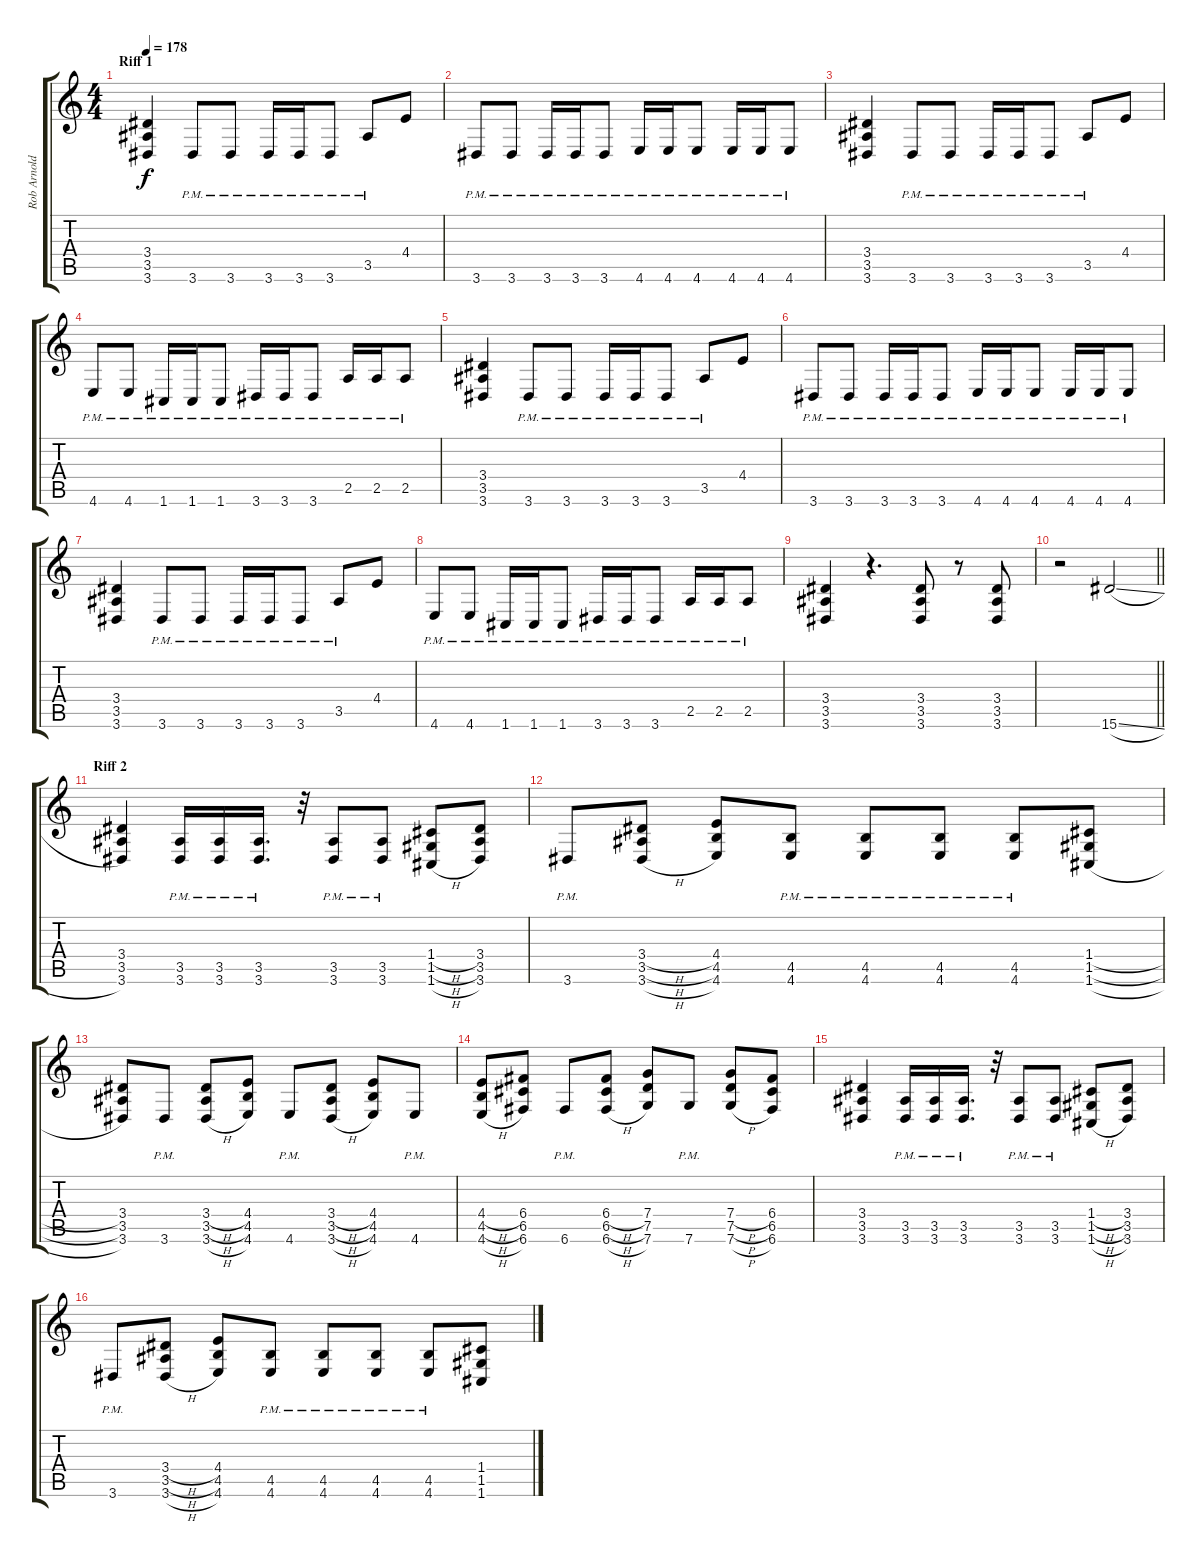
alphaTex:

\track ("Rob Arnold" "Rob Arnold") {instrument distortionguitar}
\staff {score tabs}
\tuning (D4 A3 F3 C3 G2 C2) {hide}
\ts (4 4)
\section ("" "Riff 1")
\tempo 178
\clef g2
\ks c
(3.4 3.5 3.6).4{dy f} 3.6{pm}.8 3.6{pm}.8 3.6{pm}.16 3.6{pm}.16 3.6{pm}.8 3.5{pm}.8 4.4.8 |
3.6{pm}.8 3.6{pm}.8 3.6{pm}.16 3.6{pm}.16 3.6{pm}.8 4.6{pm}.16 4.6{pm}.16 4.6{pm}.8 4.6{pm}.16 4.6{pm}.16 4.6{pm}.8 |
(3.4 3.5 3.6).4 3.6{pm}.8 3.6{pm}.8 3.6{pm}.16 3.6{pm}.16 3.6{pm}.8 3.5{pm}.8 4.4.8 |
4.6{pm}.8 4.6{pm}.8 1.6{pm}.16 1.6{pm}.16 1.6{pm}.8 3.6{pm}.16 3.6{pm}.16 3.6{pm}.8 2.5{pm}.16 2.5{pm}.16 2.5{pm}.8 |
(3.4 3.5 3.6).4 3.6{pm}.8 3.6{pm}.8 3.6{pm}.16 3.6{pm}.16 3.6{pm}.8 3.5{pm}.8 4.4.8 |
3.6{pm}.8 3.6{pm}.8 3.6{pm}.16 3.6{pm}.16 3.6{pm}.8 4.6{pm}.16 4.6{pm}.16 4.6{pm}.8 4.6{pm}.16 4.6{pm}.16 4.6{pm}.8 |
(3.4 3.5 3.6).4 3.6{pm}.8 3.6{pm}.8 3.6{pm}.16 3.6{pm}.16 3.6{pm}.8 3.5{pm}.8 4.4.8 |
4.6{pm}.8 4.6{pm}.8 1.6{pm}.16 1.6{pm}.16 1.6{pm}.8 3.6{pm}.16 3.6{pm}.16 3.6{pm}.8 2.5{pm}.16 2.5{pm}.16 2.5{pm}.8 |
(3.4 3.5 3.6).4 r.4{d} (3.4 3.5 3.6).8 r.8 (3.4 3.5 3.6).8 |
\barLineRight lightlight
r.2 15.6{sl}.2 |
\section ("" "Riff 2")
(3.4 3.5 3.6).4 (3.5{pm} 3.6{pm}).16 (3.5{pm} 3.6{pm}).16 (3.5{pm} 3.6{pm}).16{d} r.32 (3.5{pm} 3.6{pm}).8 (3.5{pm} 3.6{pm}).8 (1.4{h} 1.5{h} 1.6{h}).8 (3.4 3.5 3.6).8 |
3.6{pm}.8 (3.4{h} 3.5{h} 3.6{h}).8 (4.4 4.5 4.6).8 (4.5{pm} 4.6{pm}).8 (4.5{pm} 4.6{pm}).8 (4.5{pm} 4.6{pm}).8 (4.5{pm} 4.6{pm}).8 (1.4{h} 1.5{h} 1.6{h}).8 |
(3.4 3.5 3.6).8 3.6{pm}.8 (3.4{h} 3.5{h} 3.6{h}).8 (4.4 4.5 4.6).8 4.6{pm}.8 (3.4{h} 3.5{h} 3.6{h}).8 (4.4 4.5 4.6).8 4.6{pm}.8 |
(4.4{h} 4.5{h} 4.6{h}).8 (6.4 6.5 6.6).8 6.6{pm}.8 (6.4{h} 6.5{h} 6.6{h}).8 (7.4 7.5 7.6).8 7.6{pm}.8 (7.4{h} 7.5{h} 7.6{h}).8 (6.4 6.5 6.6).8 |
(3.4 3.5 3.6).4 (3.5{pm} 3.6{pm}).16 (3.5{pm} 3.6{pm}).16 (3.5{pm} 3.6{pm}).16{d} r.32 (3.5{pm} 3.6{pm}).8 (3.5{pm} 3.6{pm}).8 (1.4{h} 1.5{h} 1.6{h}).8 (3.4 3.5 3.6).8 |
3.6{pm}.8 (3.4{h} 3.5{h} 3.6{h}).8 (4.4 4.5 4.6).8 (4.5{pm} 4.6{pm}).8 (4.5{pm} 4.6{pm}).8 (4.5{pm} 4.6{pm}).8 (4.5{pm} 4.6{pm}).8 (1.4{h} 1.5{h} 1.6{h}).8
